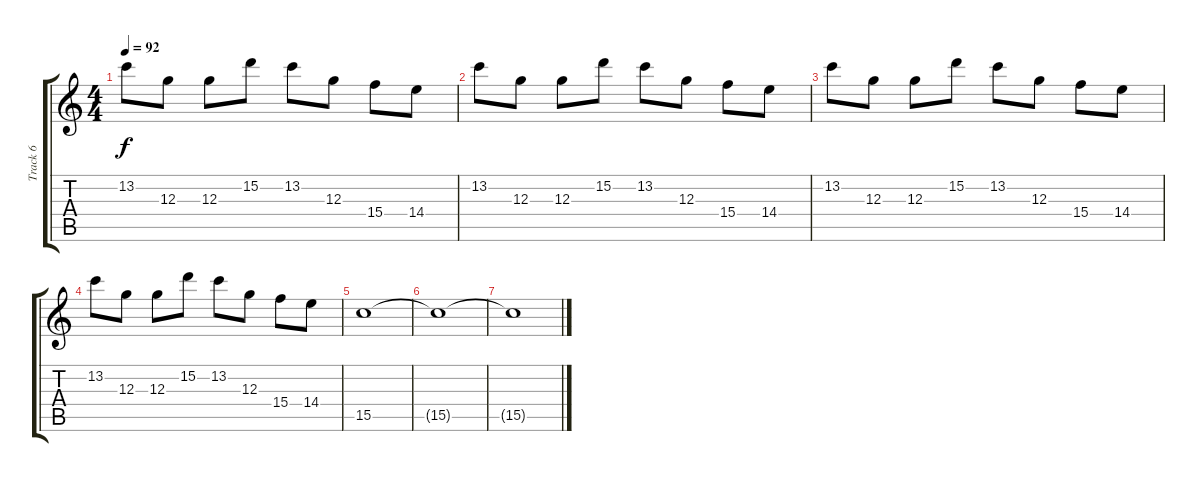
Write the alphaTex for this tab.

\track ("Track 6" "Track 6") {instrument distortionguitar}
\staff {score tabs}
\tuning (E4 B3 G3 D3 A2 E2) {hide}
\ts (4 4)
\tempo 92
\clef g2
\ks c
13.2.8{dy f} 12.3.8 12.3.8 15.2.8 13.2.8 12.3.8 15.4.8 14.4.8 |
13.2.8 12.3.8 12.3.8 15.2.8 13.2.8 12.3.8 15.4.8 14.4.8 |
13.2.8 12.3.8 12.3.8 15.2.8 13.2.8 12.3.8 15.4.8 14.4.8 |
13.2.8 12.3.8 12.3.8 15.2.8 13.2.8 12.3.8 15.4.8 14.4.8 |
15.5.1 |
15.5{t}.1 |
15.5{t}.1
